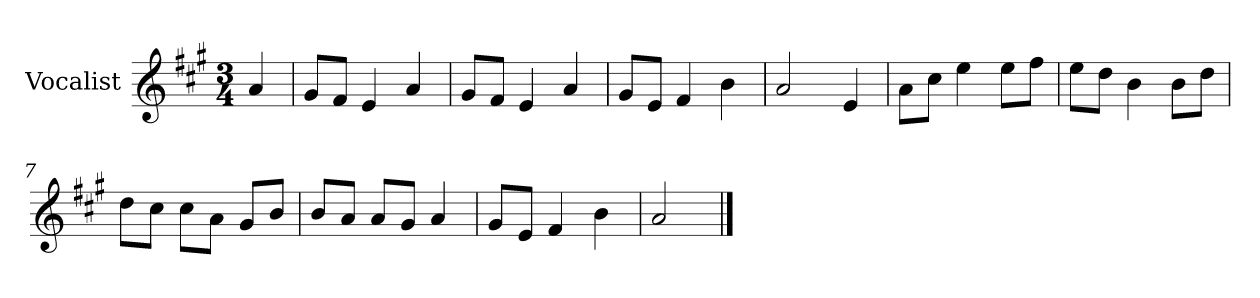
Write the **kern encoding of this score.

**kern
*part1
*staff1
*I"Vocalist
*k[f#c#g#]
*A:
*M3/4
=
4a
=1
8g#L
8f#J
4e
4a
=2
8g#L
8f#J
4e
4a
=3
8g#L
8eJ
4f#
4b
=4
2a
4e
=5
8aL
8cc#J
4ee
8eeL
8ff#J
=6
8eeL
8ddJ
4b
8bL
8ddJ
=7
8ddL
8cc#J
8cc#L
8aJ
8g#L
8bJ
=8
8bL
8aJ
8aL
8g#J
4a
=9
8g#L
8eJ
4f#
4b
=10
2a
==
*-
